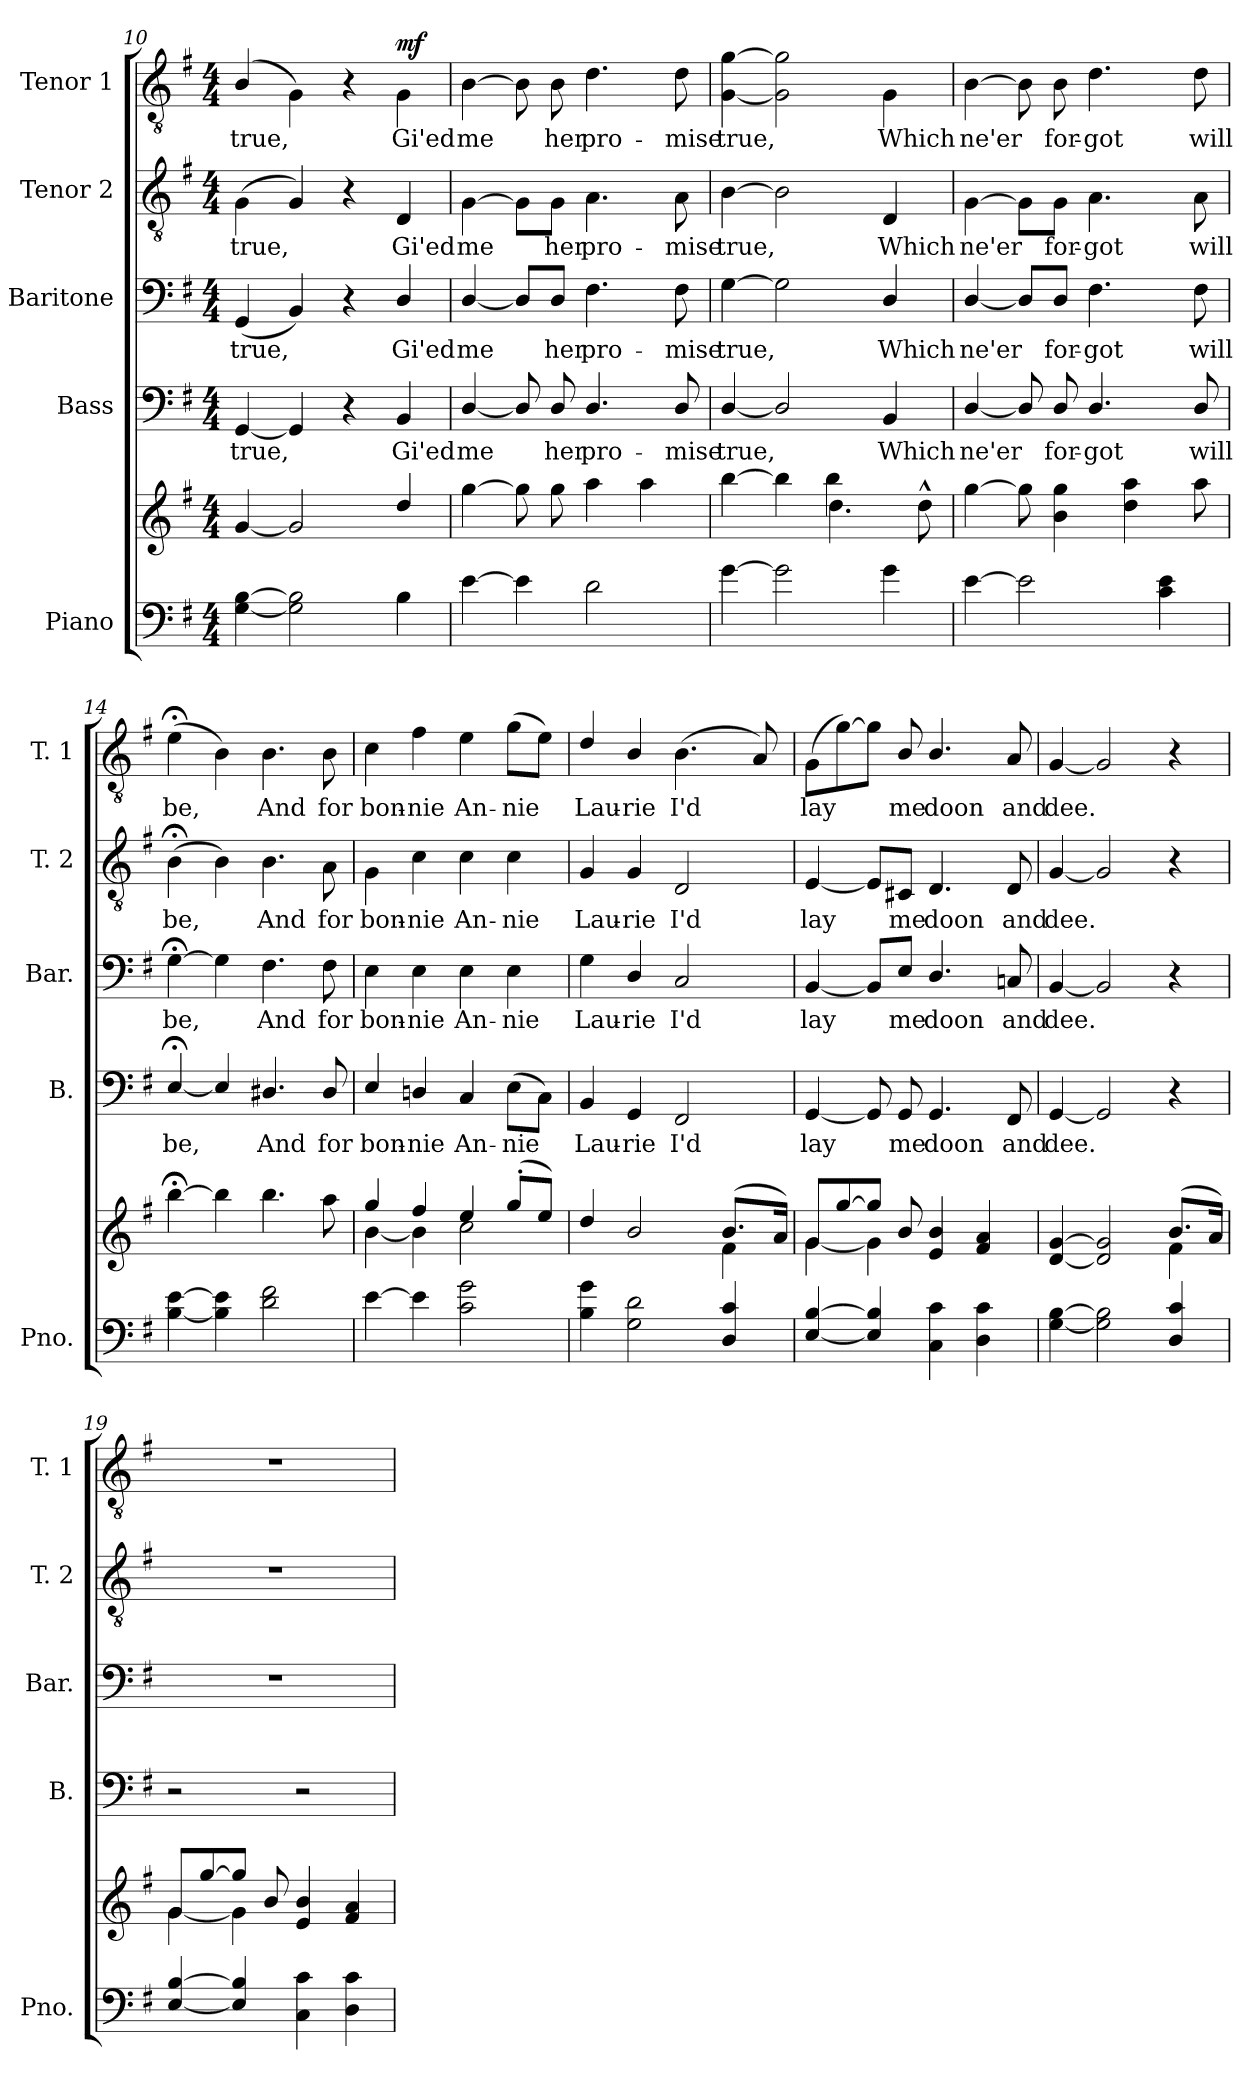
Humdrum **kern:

**kern	**kern	**kern	**text	**kern	**text	**kern	**text	**kern	**text	**dynam
*part5	*part5	*part4	*part4	*part3	*part3	*part2	*part2	*part1	*part1	*part1
*staff6	*staff5	*staff4	*staff4	*staff3	*staff3	*staff2	*staff2	*staff1	*staff1	*staff1
*I"Piano	*	*I"Bass	*	*I"Baritone	*	*I"Tenor 2	*	*I"Tenor 1	*	*
*I'Pno.	*	*I'B.	*	*I'Bar.	*	*I'T. 2	*	*I'T. 1	*	*
*clefF4	*clefG2	*clefF4	*	*clefF4	*	*clefGv2	*	*clefGv2	*	*
*k[f#]	*k[f#]	*k[f#]	*	*k[f#]	*	*k[f#]	*	*k[f#]	*	*
*M4/4	*M4/4	*M4/4	*	*M4/4	*	*M4/4	*	*M4/4	*	*
=10	=10	=10	=10	=10	=10	=10	=10	=10	=10	=10
!	!	!	!LO:LY:b	!	!LO:LY:b	!	!LO:LY:b	!	!LO:LY:b	!
[4G\ [4B\	[4g/	[4GG/	true,	(4GG/	true,	(4G\	true,	(4B/	true,	.
2G\] 2B\]	2g/]	4GG/]	.	4BB/)	.	4G/)	.	4G\)	.	.
.	.	4r	.	4r	.	4r	.	4r	.	.
!	!	!	!LO:LY:b	!	!LO:LY:b	!	!LO:LY:b	!	!LO:LY:b	!LO:DY:a
4B\	4dd/	4BB/	Gi'ed	4D/	Gi'ed	4D/	Gi'ed	4G\	Gi'ed	mf
!!LO:PB:g=z
=11	=11	=11	=11	=11	=11	=11	=11	=11	=11	=11
!	!	!	!LO:LY:b	!	!LO:LY:b	!	!LO:LY:b	!	!LO:LY:b	!
[4e\	[4gg\	[4D/	me	[4D/	me	[4G\	me	[4B\	me	.
4e\]	8gg\]	8D/]	.	8D/L]	.	8G\L]	.	8B\]	.	.
!	!	!	!LO:LY:b	!	!LO:LY:b	!	!LO:LY:b	!	!LO:LY:b	!
.	8gg\	8D/	her	8D/J	her	8G\J	her	8B\	her	.
!	!	!	!LO:LY:b	!	!LO:LY:b	!	!LO:LY:b	!	!LO:LY:b	!
2d\	4aa\	4.D/	pro-	4.F#\	pro-	4.A\	pro-	4.d\	pro-	.
.	4aa\	.	.	.	.	.	.	.	.	.
!	!	!	!LO:LY:b	!	!LO:LY:b	!	!LO:LY:b	!	!LO:LY:b	!
.	.	8D/	-mise	8F#\	-mise	8A\	-mise	8d\	-mise	.
=12	=12	=12	=12	=12	=12	=12	=12	=12	=12	=12
*	*^	*	*	*	*	*	*	*	*	*
!	!	!	!	!LO:LY:b	!	!LO:LY:b	!	!LO:LY:b	!	!LO:LY:b	!
[4g\	[4bb\	2ryy	[4D/	true,	[4G\	true,	[4B\	true,	[4G\ [4g\	true,	.
2g\]	4bb\]	.	2D/]	.	2G\]	.	2B\]	.	2G\] 2g\]	.	.
.	4.dd\	4bb\	.	.	.	.	.	.	.	.	.
!	!	!	!	!LO:LY:b	!	!LO:LY:b	!	!LO:LY:b	!	!LO:LY:b	!
4g\	.	4ryy	4BB/	Which	4D/	Which	4D/	Which	4G\	Which	.
.	8dd^^\	.	.	.	.	.	.	.	.	.	.
*	*v	*v	*	*	*	*	*	*	*	*	*
=13	=13	=13	=13	=13	=13	=13	=13	=13	=13	=13
!	!	!	!LO:LY:b	!	!LO:LY:b	!	!LO:LY:b	!	!LO:LY:b	!
[4e\	[4gg\	[4D/	ne'er	[4D/	ne'er	[4G\	ne'er	[4B\	ne'er	.
2e\]	8gg\]	8D/]	.	8D/L]	.	8G\L]	.	8B\]	.	.
!	!	!	!LO:LY:b	!	!LO:LY:b	!	!LO:LY:b	!	!LO:LY:b	!
.	4b\ 4gg\	8D/	for-	8D/J	for-	8G\J	for-	8B\	for-	.
!	!	!	!LO:LY:b	!	!LO:LY:b	!	!LO:LY:b	!	!LO:LY:b	!
.	.	4.D/	-got	4.F#\	-got	4.A\	-got	4.d\	-got	.
.	4dd\ 4aa\	.	.	.	.	.	.	.	.	.
4c\ 4e\	.	.	.	.	.	.	.	.	.	.
!	!	!	!LO:LY:b	!	!LO:LY:b	!	!LO:LY:b	!	!LO:LY:b	!
.	8aa\	8D/	will	8F#\	will	8A\	will	8d\	will	.
=14	=14	=14	=14	=14	=14	=14	=14	=14	=14	=14
!	!	!	!LO:LY:b	!	!LO:LY:b	!	!LO:LY:b	!	!LO:LY:b	!
[4B\ [4e\	[4bb;<\	[4E;</	be,	[4G;<\	be,	(4B;<\	be,	(4e;<\	be,	.
4B\] 4e\]	4bb\]	4E/]	.	4G\]	.	4B\)	.	4B\)	.	.
!	!	!	!LO:LY:b	!	!LO:LY:b	!	!LO:LY:b	!	!LO:LY:b	!
2d\ 2f#\	4.bb\	4.D#X/	And	4.F#\	And	4.B\	And	4.B\	And	.
!	!	!	!LO:LY:b	!	!LO:LY:b	!	!LO:LY:b	!	!LO:LY:b	!
.	8aa\	8D#/	for	8F#\	for	8A\	for	8B\	for	.
=15	=15	=15	=15	=15	=15	=15	=15	=15	=15	=15
*	*^	*	*	*	*	*	*	*	*	*
!	!	!	!	!LO:LY:b	!	!LO:LY:b	!	!LO:LY:b	!	!LO:LY:b	!
[4e\	4gg/	[4b\	4E/	bon-	4E\	bon-	4G\	bon-	4c\	bon-	.
!	!	!	!	!LO:LY:b	!	!LO:LY:b	!	!LO:LY:b	!	!LO:LY:b	!
4e\]	4ff#/	4b\]	4Dn/	-nie	4E\	-nie	4c\	-nie	4f#\	-nie	.
!	!	!	!	!LO:LY:b	!	!LO:LY:b	!	!LO:LY:b	!	!LO:LY:b	!
2c\ 2g\	4ee/	2cc\	4C/	An-	4E\	An-	4c\	An-	4e\	An-	.
!	!	!	!	!LO:LY:b	!	!LO:LY:b	!	!LO:LY:b	!	!LO:LY:b	!
.	(8gg'/L	.	(8E\L	-nie	4E\	-nie	4c\	-nie	(8g\L	-nie	.
.	8ee/J)	.	8C\J)	.	.	.	.	.	8e\J)	.	.
!!LO:LB:g=z
=16	=16	=16	=16	=16	=16	=16	=16	=16	=16	=16	=16
!	!	!	!	!LO:LY:b	!	!LO:LY:b	!	!LO:LY:b	!	!LO:LY:b	!
4B\ 4g\	4dd/	2.ryy	4BB/	Lau-	4G\	Lau-	4G/	Lau-	4d/	Lau-	.
!	!	!	!	!LO:LY:b	!	!LO:LY:b	!	!LO:LY:b	!	!LO:LY:b	!
2G\ 2d\	2b/	.	4GG/	-rie	4D/	-rie	4G/	-rie	4B/	-rie	.
!	!	!	!	!LO:LY:b	!	!LO:LY:b	!	!LO:LY:b	!	!LO:LY:b	!
.	.	.	2FF#/	I'd	2C/	I'd	2D/	I'd	(4.B\	I'd	.
4D/ 4c/	(8.b/L	4f#\	.	.	.	.	.	.	.	.	.
.	.	.	.	.	.	.	.	.	8A/)	.	.
.	16a/Jk)	.	.	.	.	.	.	.	.	.	.
=17	=17	=17	=17	=17	=17	=17	=17	=17	=17	=17	=17
!	!	!	!	!LO:LY:b	!	!LO:LY:b	!	!LO:LY:b	!	!LO:LY:b	!
[4E/ [4B/	8g/L	[4g\	[4GG/	lay	[4BB/	lay	[4E/	lay	(8G\L	lay	.
.	[8gg/	.	.	.	.	.	.	.	[8g\)	.	.
4E/] 4B/]	8gg/J]	4g\]	8GG/]	.	8BB/L]	.	8E/L]	.	8g\J]	.	.
!	!	!	!	!LO:LY:b	!	!LO:LY:b	!	!LO:LY:b	!	!LO:LY:b	!
.	8b/	.	8GG/	me	8E/J	me	8C#X/J	me	8B/	me	.
!	!	!	!	!LO:LY:b	!	!LO:LY:b	!	!LO:LY:b	!	!LO:LY:b	!
4C\ 4c\	4e/ 4b/	2ryy	4.GG/	doon	4.D/	doon	4.D/	doon	4.B/	doon	.
4D\ 4c\	4f#/ 4a/	.	.	.	.	.	.	.	.	.	.
!	!	!	!	!LO:LY:b	!	!LO:LY:b	!	!LO:LY:b	!	!LO:LY:b	!
.	.	.	8FF#/	and	8Cn/	and	8D/	and	8A/	and	.
=18	=18	=18	=18	=18	=18	=18	=18	=18	=18	=18	=18
!	!	!	!	!LO:LY:b	!	!LO:LY:b	!	!LO:LY:b	!	!LO:LY:b	!
[4G\ [4B\	[4d/ [4g/	2.ryy	[4GG/	dee.	[4BB/	dee.	[4G/	dee.	[4G/	dee.	.
2G\] 2B\]	2d/] 2g/]	.	2GG/]	.	2BB/]	.	2G/]	.	2G/]	.	.
4D/ 4c/	(8.b/L	4f#\	4r	.	4r	.	4r	.	4r	.	.
.	16a/Jk)	.	.	.	.	.	.	.	.	.	.
=19	=19	=19	=19	=19	=19	=19	=19	=19	=19	=19	=19
[4E/ [4B/	8g/L	[4g\	2r	.	1r	.	1r	.	1r	.	.
.	[8gg/	.	.	.	.	.	.	.	.	.	.
4E/] 4B/]	8gg/J]	4g\]	.	.	.	.	.	.	.	.	.
.	8b/	.	.	.	.	.	.	.	.	.	.
4C\ 4c\	4e/ 4b/	2ryy	2r	.	.	.	.	.	.	.	.
4D\ 4c\	4f#/ 4a/	.	.	.	.	.	.	.	.	.	.
*	*v	*v	*	*	*	*	*	*	*	*	*
=	=	=	=	=	=	=	=	=	=	=
*-	*-	*-	*-	*-	*-	*-	*-	*-	*-	*-
